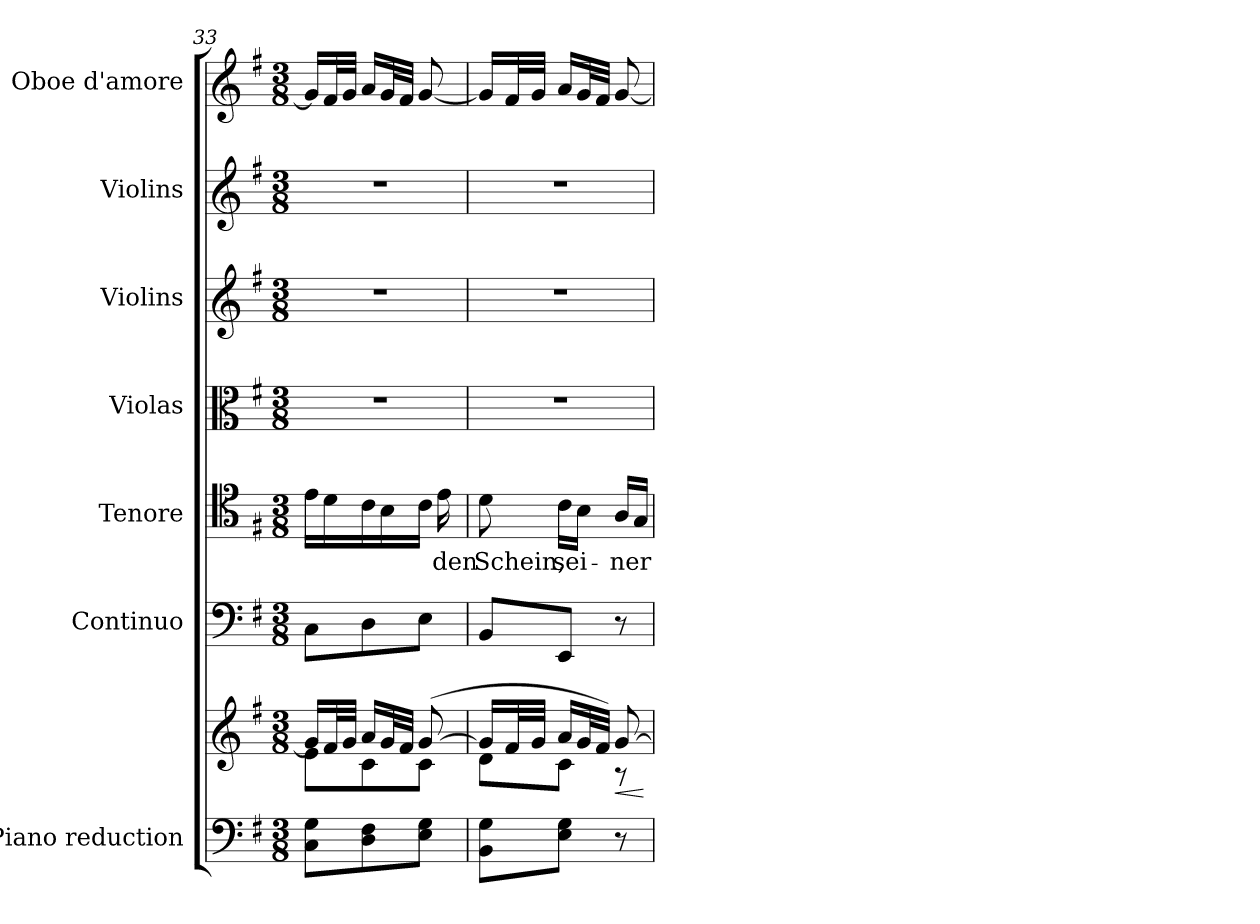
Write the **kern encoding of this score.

**kern	**kern	**dynam	**kern	**kern	**text	**kern	**kern	**kern	**kern
*part7	*part7	*part7	*part6	*part5	*part5	*part4	*part3	*part2	*part1
*staff8	*staff7	*staff7/8	*staff6	*staff5	*staff5	*staff4	*staff3	*staff2	*staff1
*I"Piano reduction	*	*	*I"Continuo	*I"Tenore	*	*I"Violas	*I"Violins	*I"Violins	*I"Oboe d'amore
*I'Pno	*	*	*	*	*	*	*	*	*I'Ob
*clefF4	*clefG2	*	*clefF4	*clefC4	*	*clefC3	*clefG2	*clefG2	*clefG2
*k[f#]	*k[f#]	*	*k[f#]	*k[f#]	*	*k[f#]	*k[f#]	*k[f#]	*k[f#]
*M3/8	*M3/8	*	*M3/8	*M3/8	*	*M3/8	*M3/8	*M3/8	*M3/8
=33	=33	=33	=33	=33	=33	=33	=33	=33	=33
*	*^	*	*	*	*	*	*	*	*
8C\ 8G\L	16g/LL]	8e\L	.	8C\L	16e\LL	.	4.r	4.r	4.r	16g/LL]
.	32f#/L	.	.	.	16d\	.	.	.	.	32f#/L
.	32g/JJJ	.	.	.	.	.	.	.	.	32g/JJJ
8D\ 8F#\	16a/LL	8c\	.	8D\	16c\	.	.	.	.	16a/LL
.	32g/L	.	.	.	16B\	.	.	.	.	32g/L
.	32f#/JJJ	.	.	.	.	.	.	.	.	32f#/JJJ
8E\ 8G\J	([8g/	8c\J	.	8E\J	16c\JJ	.	.	.	.	[8g/
!	!	!	!	!	!	!LO:LY:b	!	!	!	!
.	.	.	.	.	16e\	den	.	.	.	.
=34	=34	=34	=34	=34	=34	=34	=34	=34	=34	=34
!	!	!	!	!	!	!LO:LY:b	!	!	!	!
8BB\ 8G\L	16g/LL]	8d\L	.	8BB/L	8d\	Schein,	4.r	4.r	4.r	16g/LL]
.	32f#/L	.	.	.	.	.	.	.	.	32f#/L
.	32g/JJJ	.	.	.	.	.	.	.	.	32g/JJJ
!	!	!	!	!	!	!LO:LY:b	!	!	!	!
8E\ 8G\J	16a/LL	8c\J	.	8EE/J	16c\LL	sei-	.	.	.	16a/LL
.	32g/L	.	.	.	16B\JJ	.	.	.	.	32g/L
.	32f#/JJJ)	.	.	.	.	.	.	.	.	32f#/JJJ
!	!	!	!LO:HP:b	!	!	!LO:LY:b	!	!	!	!
8r	[8g/	8r	<	8r	16A/LL	-ner	.	.	.	[8g/
.	.	.	.	.	16G/JJ	.	.	.	.	.
*	*v	*v	*	*	*	*	*	*	*	*
.	.	[	.	.	.	.	.	.	.
=	=	=	=	=	=	=	=	=	=
*-	*-	*-	*-	*-	*-	*-	*-	*-	*-
